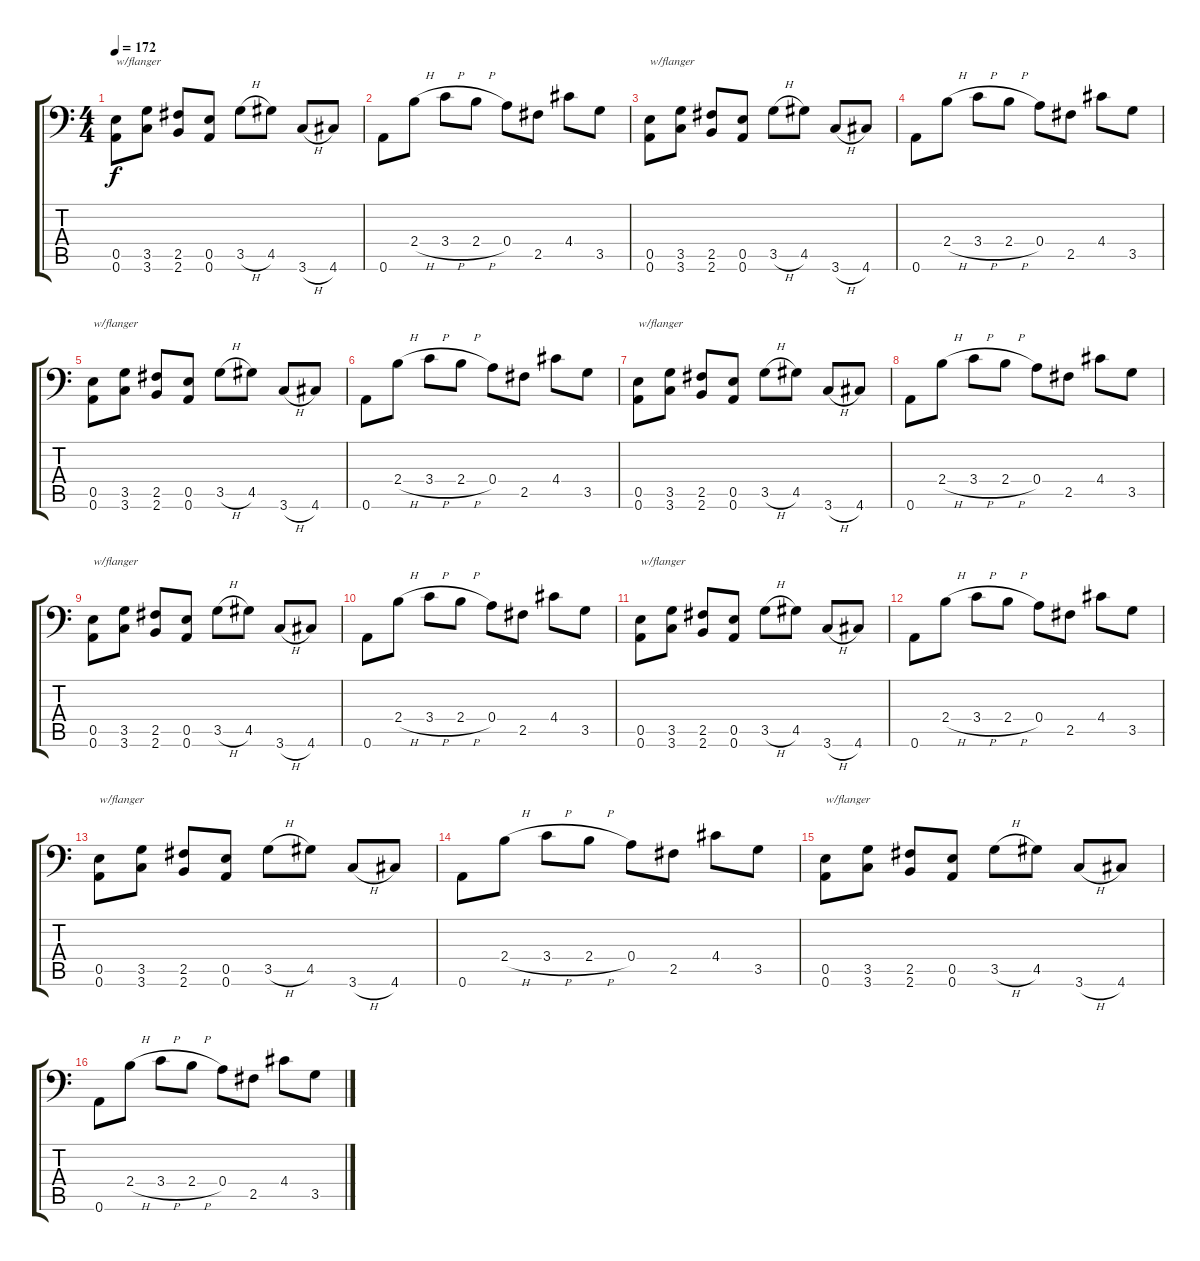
\track (" " " ") {instrument distortionguitar}
\staff {score tabs}
\tuning (B3 Gb3 D3 A2 E2 A1) {hide}
\ts (4 4)
\tempo 172
\clef f4
\ks c
(0.5 0.6).8{txt "w/flanger" dy f} (3.5 3.6).8 (2.5 2.6).8 (0.5 0.6).8 3.5{h}.8 4.5.8 3.6{h}.8 4.6.8 |
0.6.8 2.4{h}.8 3.4{h}.8 2.4{h}.8 0.4.8 2.5.8 4.4.8 3.5.8 |
(0.5 0.6).8{txt "w/flanger"} (3.5 3.6).8 (2.5 2.6).8 (0.5 0.6).8 3.5{h}.8 4.5.8 3.6{h}.8 4.6.8 |
0.6.8 2.4{h}.8 3.4{h}.8 2.4{h}.8 0.4.8 2.5.8 4.4.8 3.5.8 |
(0.5 0.6).8{txt "w/flanger"} (3.5 3.6).8 (2.5 2.6).8 (0.5 0.6).8 3.5{h}.8 4.5.8 3.6{h}.8 4.6.8 |
0.6.8 2.4{h}.8 3.4{h}.8 2.4{h}.8 0.4.8 2.5.8 4.4.8 3.5.8 |
(0.5 0.6).8{txt "w/flanger"} (3.5 3.6).8 (2.5 2.6).8 (0.5 0.6).8 3.5{h}.8 4.5.8 3.6{h}.8 4.6.8 |
0.6.8 2.4{h}.8 3.4{h}.8 2.4{h}.8 0.4.8 2.5.8 4.4.8 3.5.8 |
(0.5 0.6).8{txt "w/flanger"} (3.5 3.6).8 (2.5 2.6).8 (0.5 0.6).8 3.5{h}.8 4.5.8 3.6{h}.8 4.6.8 |
0.6.8 2.4{h}.8 3.4{h}.8 2.4{h}.8 0.4.8 2.5.8 4.4.8 3.5.8 |
(0.5 0.6).8{txt "w/flanger"} (3.5 3.6).8 (2.5 2.6).8 (0.5 0.6).8 3.5{h}.8 4.5.8 3.6{h}.8 4.6.8 |
0.6.8 2.4{h}.8 3.4{h}.8 2.4{h}.8 0.4.8 2.5.8 4.4.8 3.5.8 |
(0.5 0.6).8{txt "w/flanger"} (3.5 3.6).8 (2.5 2.6).8 (0.5 0.6).8 3.5{h}.8 4.5.8 3.6{h}.8 4.6.8 |
0.6.8 2.4{h}.8 3.4{h}.8 2.4{h}.8 0.4.8 2.5.8 4.4.8 3.5.8 |
(0.5 0.6).8{txt "w/flanger"} (3.5 3.6).8 (2.5 2.6).8 (0.5 0.6).8 3.5{h}.8 4.5.8 3.6{h}.8 4.6.8 |
0.6.8 2.4{h}.8 3.4{h}.8 2.4{h}.8 0.4.8 2.5.8 4.4.8 3.5.8
